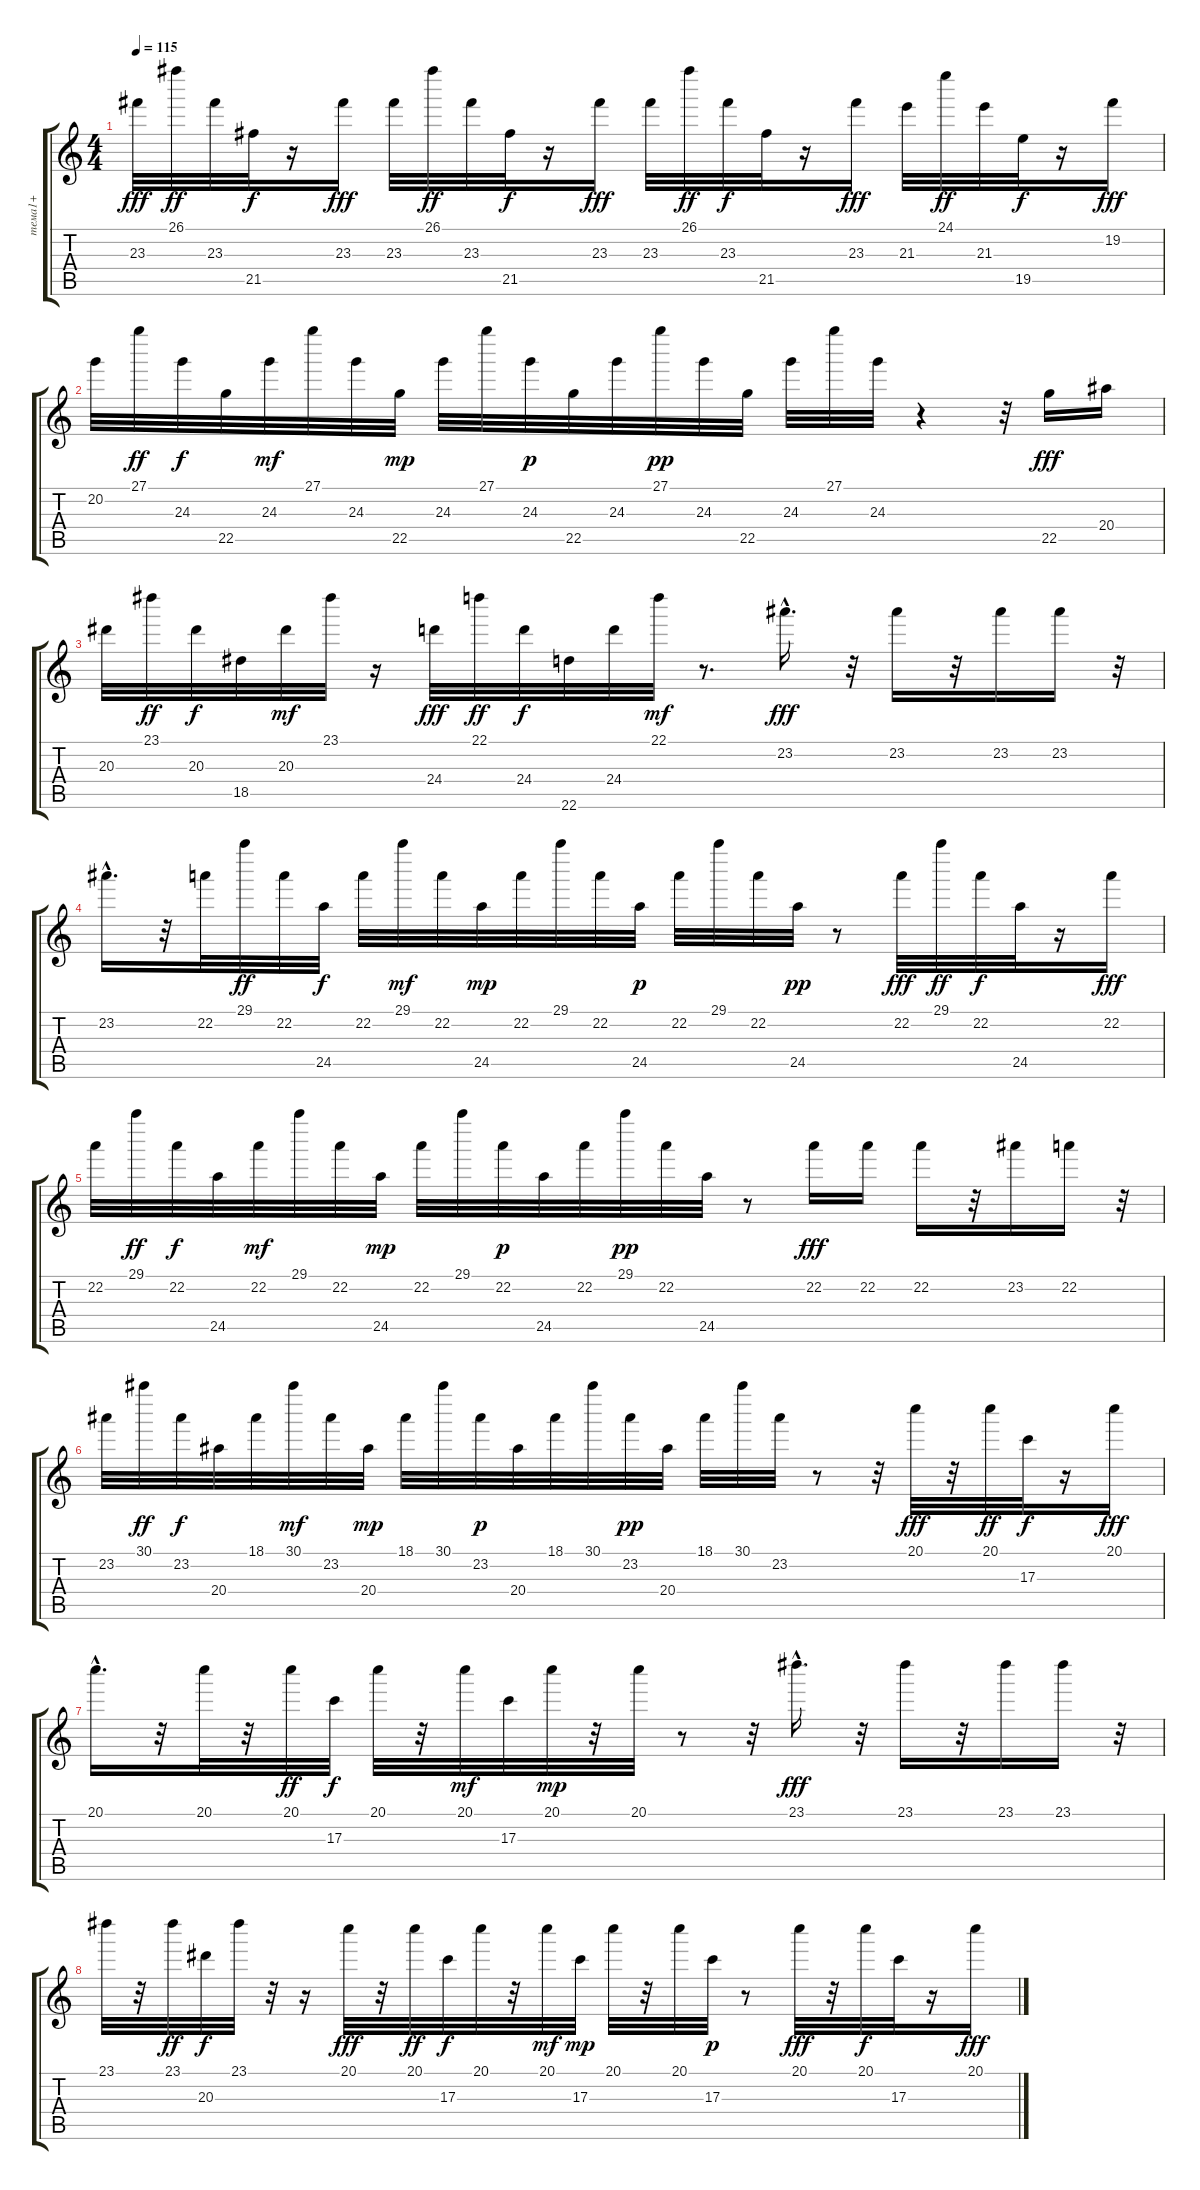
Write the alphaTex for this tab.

\track ("тема1+" "тема1+") {instrument distortionguitar}
\staff {score tabs}
\tuning (E4 B3 G3 D3 A2 E2) {hide}
\ts (4 4)
\tempo 115
\clef g2
\ks c
23.3.32{dy fff} 26.1.32{dy ff} 23.3.32 21.5.32{dy f} r.16 23.3.16{dy fff} 23.3.32 26.1.32{dy ff} 23.3.32 21.5.32{dy f} r.16 23.3.16{dy fff} 23.3.32 26.1.32{dy ff} 23.3.32{dy f} 21.5.32 r.16 23.3.16{dy fff} 21.3.32 24.1.32{dy ff} 21.3.32 19.5.32{dy f} r.16 19.2.16{dy fff} |
20.2.32 27.1.32{dy ff} 24.3.32{dy f} 22.5.32 24.3.32{dy mf} 27.1.32 24.3.32 22.5.32{dy mp} 24.3.32 27.1.32 24.3.32{dy p} 22.5.32 24.3.32 27.1.32{dy pp} 24.3.32 22.5.32 24.3.32 27.1.32 24.3.32 r.4 r.32 22.5.16{dy fff} 20.4.16 |
20.3.32 23.1.32{dy ff} 20.3.32{dy f} 18.5.32 20.3.32{dy mf} 23.1.32 r.16 24.4.32{dy fff} 22.1.32{dy ff} 24.4.32{dy f} 22.6.32 24.4.32 22.1.32{dy mf} r.8{d} 23.2{hac}.16{d dy fff} r.32 23.2.16{balance 0} r.32 23.2.16 23.2.16 r.32 |
23.2{hac}.16{d} r.32 22.2.32 29.1.32{dy ff} 22.2.32 24.5.32{dy f} 22.2.32 29.1.32{dy mf} 22.2.32 24.5.32{dy mp} 22.2.32 29.1.32 22.2.32 24.5.32{dy p} 22.2.32 29.1.32 22.2.32 24.5.32{dy pp} r.8 22.2.32{dy fff} 29.1.32{dy ff} 22.2.32{dy f} 24.5.32 r.16 22.2.16{dy fff} |
22.2.32 29.1.32{dy ff} 22.2.32{dy f} 24.5.32 22.2.32{dy mf} 29.1.32 22.2.32 24.5.32{dy mp} 22.2.32 29.1.32 22.2.32{dy p} 24.5.32 22.2.32 29.1.32{dy pp} 22.2.32 24.5.32 r.8 22.2.16{dy fff} 22.2.16 22.2.16 r.32 23.2.16 22.2.16 r.32 |
23.2.32 30.1.32{dy ff} 23.2.32{dy f} 20.4.32 18.1.32 30.1.32{dy mf} 23.2.32 20.4.32{dy mp} 18.1.32 30.1.32 23.2.32{dy p} 20.4.32 18.1.32 30.1.32 23.2.32{dy pp} 20.4.32 18.1.32 30.1.32 23.2.32 r.8 r.32 20.1.32{dy fff} r.32 20.1.32{dy ff} 17.3.32{dy f} r.16 20.1.16{dy fff} |
20.1{hac}.16{d} r.32 20.1.32 r.32 20.1.32{dy ff} 17.3.32{dy f} 20.1.32 r.32 20.1.32{dy mf} 17.3.32 20.1.32{dy mp} r.32 20.1.32 r.8 r.32 23.1{hac}.16{d dy fff balance 16} r.32 23.1.16 r.32 23.1.16 23.1.16 r.32 |
23.1.32 r.32 23.1.32{dy ff} 20.3.32{dy f} 23.1.32 r.32 r.16 20.1.32{dy fff} r.32 20.1.32{dy ff} 17.3.32{dy f} 20.1.32 r.32 20.1.32{dy mf} 17.3.32{dy mp} 20.1.32 r.32 20.1.32 17.3.32{dy p} r.8 20.1.32{dy fff} r.32 20.1.32{dy f} 17.3.32 r.16 20.1.16{dy fff}
